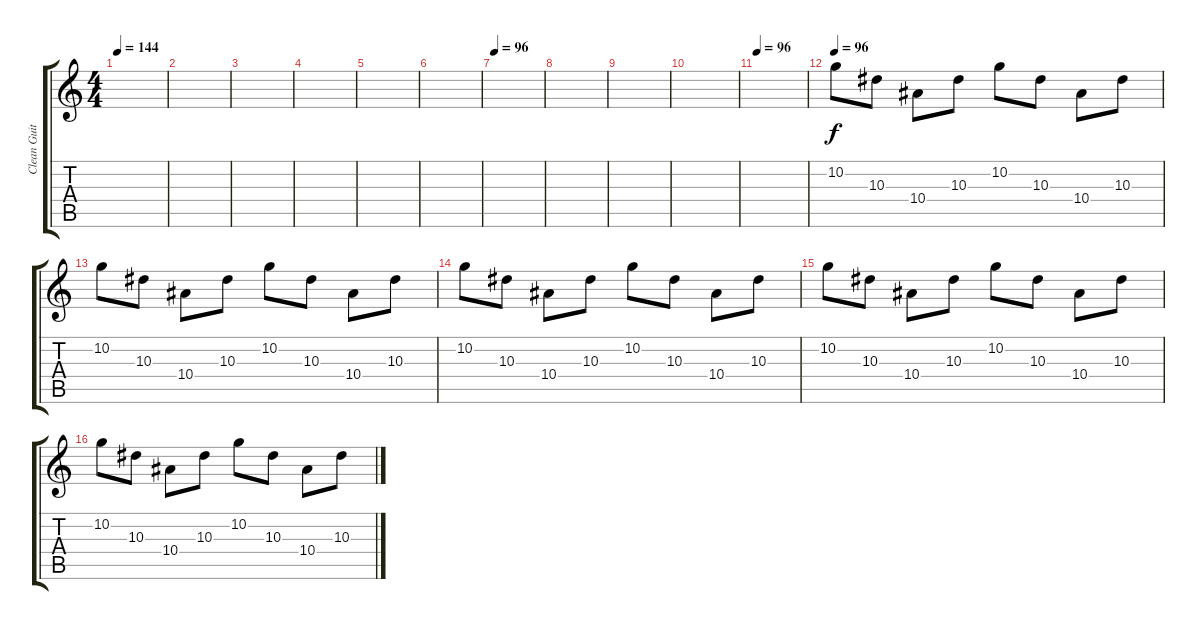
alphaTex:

\track ("Clean Guitar" "Clean Guit") {instrument electricguitarclean}
\staff {score tabs}
\tuning (D4 A3 F3 C3 G2 C2) {hide}
\ts (4 4)
\tempo 144
\clef g2
\ks c
|
|
|
|
|
|
\tempo 96
|
|
|
|
\tempo 96
|
\tempo 96
10.2.8{volume 10} 10.3.8 10.4.8 10.3.8 10.2.8 10.3.8 10.4.8 10.3.8 |
10.2.8{volume 11} 10.3.8 10.4.8 10.3.8 10.2.8 10.3.8 10.4.8 10.3.8 |
10.2.8{volume 12} 10.3.8 10.4.8 10.3.8 10.2.8 10.3.8 10.4.8 10.3.8 |
10.2.8{volume 13} 10.3.8 10.4.8 10.3.8 10.2.8 10.3.8 10.4.8 10.3.8 |
10.2.8{volume 14} 10.3.8 10.4.8 10.3.8 10.2.8 10.3.8 10.4.8 10.3.8
